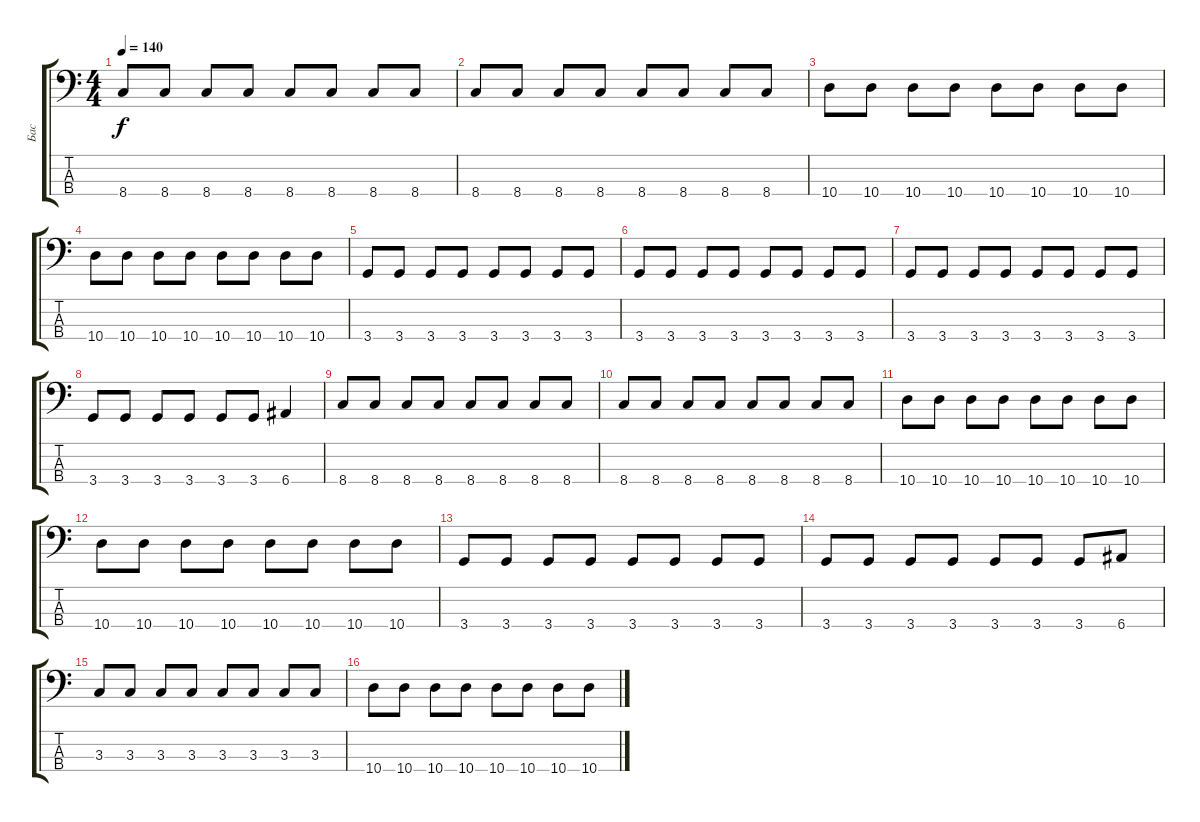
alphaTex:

\track ("Бас" "Бас") {instrument electricbassfinger}
\staff {score tabs}
\tuning (G2 D2 A1 E1) {hide}
\ts (4 4)
\tempo 140
\clef f4
\ks c
8.4.8{dy f} 8.4.8 8.4.8 8.4.8 8.4.8 8.4.8 8.4.8 8.4.8 |
8.4.8 8.4.8 8.4.8 8.4.8 8.4.8 8.4.8 8.4.8 8.4.8 |
10.4.8 10.4.8 10.4.8 10.4.8 10.4.8 10.4.8 10.4.8 10.4.8 |
10.4.8 10.4.8 10.4.8 10.4.8 10.4.8 10.4.8 10.4.8 10.4.8 |
3.4.8 3.4.8 3.4.8 3.4.8 3.4.8 3.4.8 3.4.8 3.4.8 |
3.4.8 3.4.8 3.4.8 3.4.8 3.4.8 3.4.8 3.4.8 3.4.8 |
3.4.8 3.4.8 3.4.8 3.4.8 3.4.8 3.4.8 3.4.8 3.4.8 |
3.4.8 3.4.8 3.4.8 3.4.8 3.4.8 3.4.8 6.4.4 |
8.4.8 8.4.8 8.4.8 8.4.8 8.4.8 8.4.8 8.4.8 8.4.8 |
8.4.8 8.4.8 8.4.8 8.4.8 8.4.8 8.4.8 8.4.8 8.4.8 |
10.4.8 10.4.8 10.4.8 10.4.8 10.4.8 10.4.8 10.4.8 10.4.8 |
10.4.8 10.4.8 10.4.8 10.4.8 10.4.8 10.4.8 10.4.8 10.4.8 |
3.4.8 3.4.8 3.4.8 3.4.8 3.4.8 3.4.8 3.4.8 3.4.8 |
3.4.8 3.4.8 3.4.8 3.4.8 3.4.8 3.4.8 3.4.8 6.4.8 |
3.3.8 3.3.8 3.3.8 3.3.8 3.3.8 3.3.8 3.3.8 3.3.8 |
10.4.8 10.4.8 10.4.8 10.4.8 10.4.8 10.4.8 10.4.8 10.4.8
